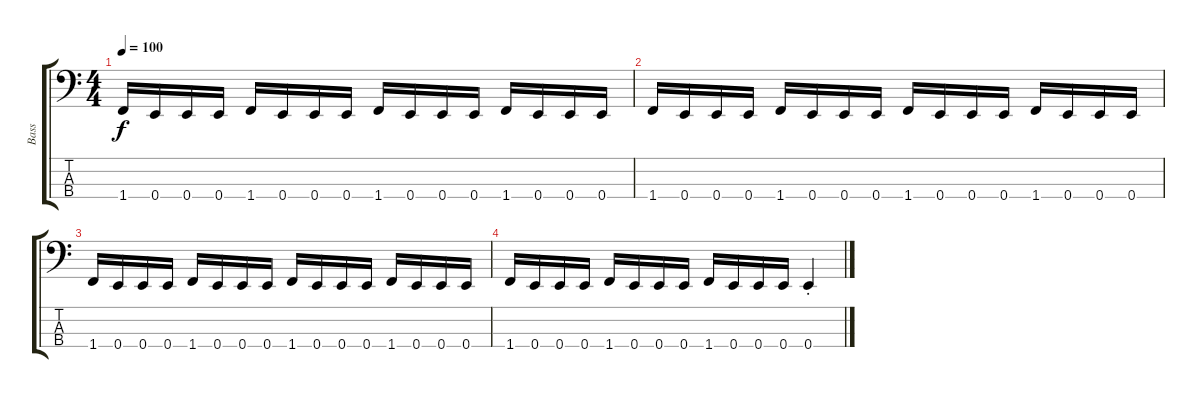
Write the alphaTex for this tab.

\track ("Bass" "Bass") {instrument electricbasspick}
\staff {score tabs}
\tuning (G2 D2 A1 E1) {hide}
\ts (4 4)
\tempo 100
\clef f4
\ks c
1.4.16{dy f} 0.4.16 0.4.16 0.4.16 1.4.16 0.4.16 0.4.16 0.4.16 1.4.16 0.4.16 0.4.16 0.4.16 1.4.16 0.4.16 0.4.16 0.4.16 |
1.4.16 0.4.16 0.4.16 0.4.16 1.4.16 0.4.16 0.4.16 0.4.16 1.4.16 0.4.16 0.4.16 0.4.16 1.4.16 0.4.16 0.4.16 0.4.16 |
1.4.16 0.4.16 0.4.16 0.4.16 1.4.16 0.4.16 0.4.16 0.4.16 1.4.16 0.4.16 0.4.16 0.4.16 1.4.16 0.4.16 0.4.16 0.4.16 |
1.4.16 0.4.16 0.4.16 0.4.16 1.4.16 0.4.16 0.4.16 0.4.16 1.4.16 0.4.16 0.4.16 0.4.16 0.4{st}.4
